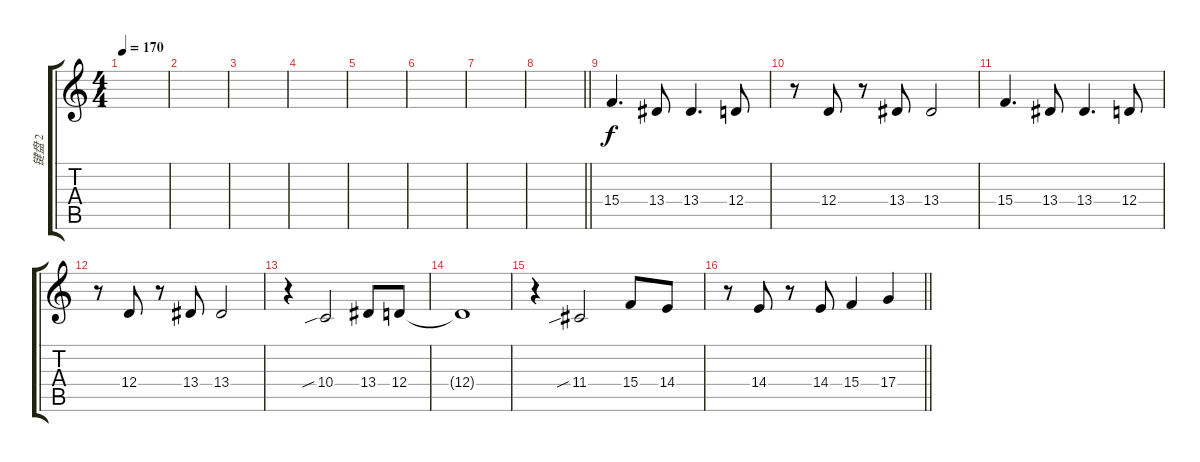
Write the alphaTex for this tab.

\track ("键盘 2" "键盘 2") {instrument tenorsax}
\staff {score tabs}
\tuning (E4 B3 G3 D3 A2 E2) {hide}
\ts (4 4)
\tempo 170
\clef g2
\ks c
|
|
|
|
|
|
|
\barLineRight lightlight
|
15.4.4{d} 13.4.8 13.4.4{d} 12.4.8 |
r.8 12.4.8 r.8 13.4.8 13.4.2 |
15.4.4{d} 13.4.8 13.4.4{d} 12.4.8 |
r.8 12.4.8 r.8 13.4.8 13.4.2 |
r.4 10.4{sib}.2 13.4.8 12.4.8 |
12.4{t}.1 |
r.4 11.4{sib}.2 15.4.8 14.4.8 |
\barLineRight lightlight
r.8 14.4.8 r.8 14.4.8 15.4.4 17.4.4
